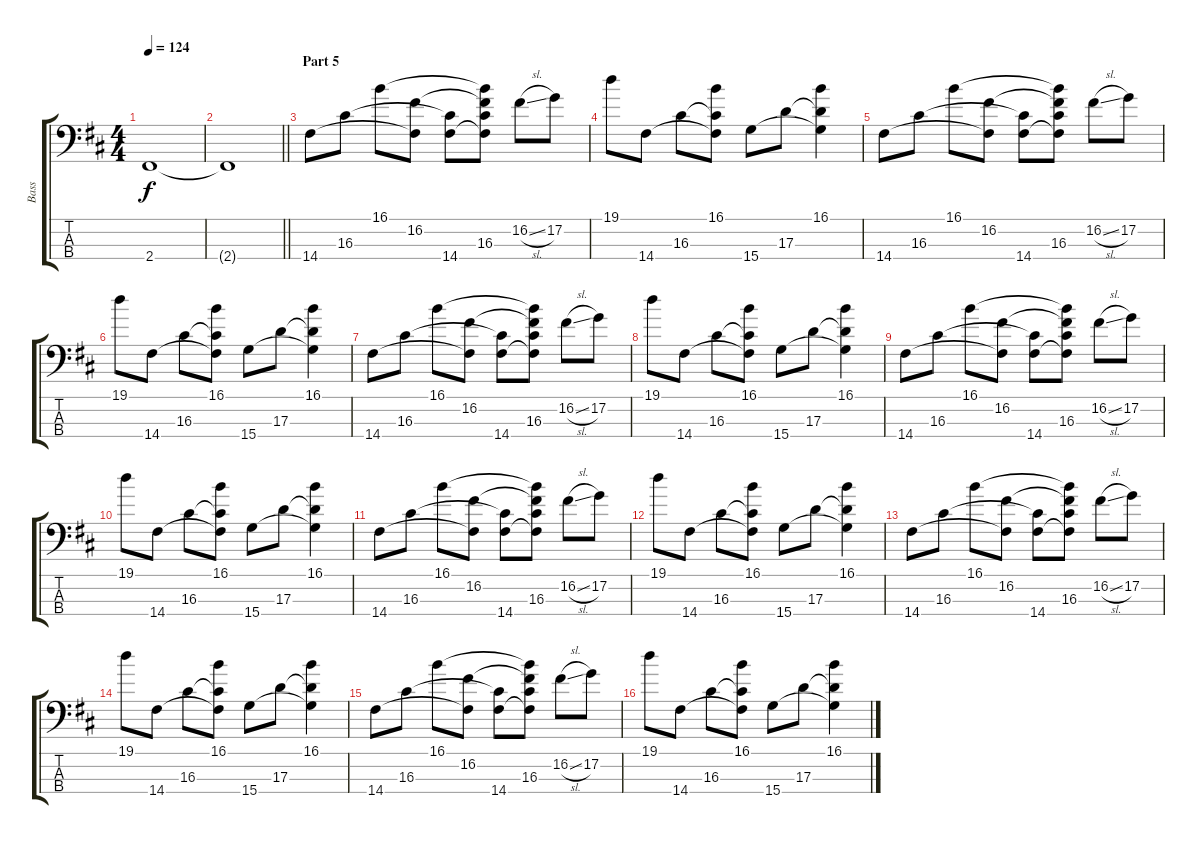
\track ("Bass" "Bass") {instrument electricbassfinger}
\staff {score tabs}
\tuning (G2 D2 A1 E1) {hide}
\ts (4 4)
\tempo 124
\clef f4
\ks bminor
2.4{t}.1{dy f} |
\barLineRight lightlight
2.4{t}.1 |
\section ("" "Part 5")
14.4.8{volume 14 instrument electricbasspick} 16.3.8 16.1.8 (16.2 14.4{t}).8 (16.3{t} 14.4).8 (16.1{t} 16.2{t} 16.3 14.4{t}).8 16.2{sl}.8 17.2.8 |
19.1.8 14.4.8 16.3.8 (16.1 16.3{t} 14.4{t}).8 15.4.8 17.3.8 (16.1 17.3{t} 15.4{t}).4 |
14.4.8 16.3.8 16.1.8 (16.2 14.4{t}).8 (16.3{t} 14.4).8 (16.1{t} 16.2{t} 16.3 14.4{t}).8 16.2{sl}.8 17.2.8 |
19.1.8 14.4.8 16.3.8 (16.1 16.3{t} 14.4{t}).8 15.4.8 17.3.8 (16.1 17.3{t} 15.4{t}).4 |
14.4.8 16.3.8 16.1.8 (16.2 14.4{t}).8 (16.3{t} 14.4).8 (16.1{t} 16.2{t} 16.3 14.4{t}).8 16.2{sl}.8 17.2.8 |
19.1.8 14.4.8 16.3.8 (16.1 16.3{t} 14.4{t}).8 15.4.8 17.3.8 (16.1 17.3{t} 15.4{t}).4 |
14.4.8 16.3.8 16.1.8 (16.2 14.4{t}).8 (16.3{t} 14.4).8 (16.1{t} 16.2{t} 16.3 14.4{t}).8 16.2{sl}.8 17.2.8 |
19.1.8 14.4.8 16.3.8 (16.1 16.3{t} 14.4{t}).8 15.4.8 17.3.8 (16.1 17.3{t} 15.4{t}).4 |
14.4.8 16.3.8 16.1.8 (16.2 14.4{t}).8 (16.3{t} 14.4).8 (16.1{t} 16.2{t} 16.3 14.4{t}).8 16.2{sl}.8 17.2.8 |
19.1.8 14.4.8 16.3.8 (16.1 16.3{t} 14.4{t}).8 15.4.8 17.3.8 (16.1 17.3{t} 15.4{t}).4 |
14.4.8 16.3.8 16.1.8 (16.2 14.4{t}).8 (16.3{t} 14.4).8 (16.1{t} 16.2{t} 16.3 14.4{t}).8 16.2{sl}.8 17.2.8 |
19.1.8 14.4.8 16.3.8 (16.1 16.3{t} 14.4{t}).8 15.4.8 17.3.8 (16.1 17.3{t} 15.4{t}).4 |
14.4.8 16.3.8 16.1.8 (16.2 14.4{t}).8 (16.3{t} 14.4).8 (16.1{t} 16.2{t} 16.3 14.4{t}).8 16.2{sl}.8 17.2.8 |
19.1.8 14.4.8 16.3.8 (16.1 16.3{t} 14.4{t}).8 15.4.8 17.3.8 (16.1 17.3{t} 15.4{t}).4
